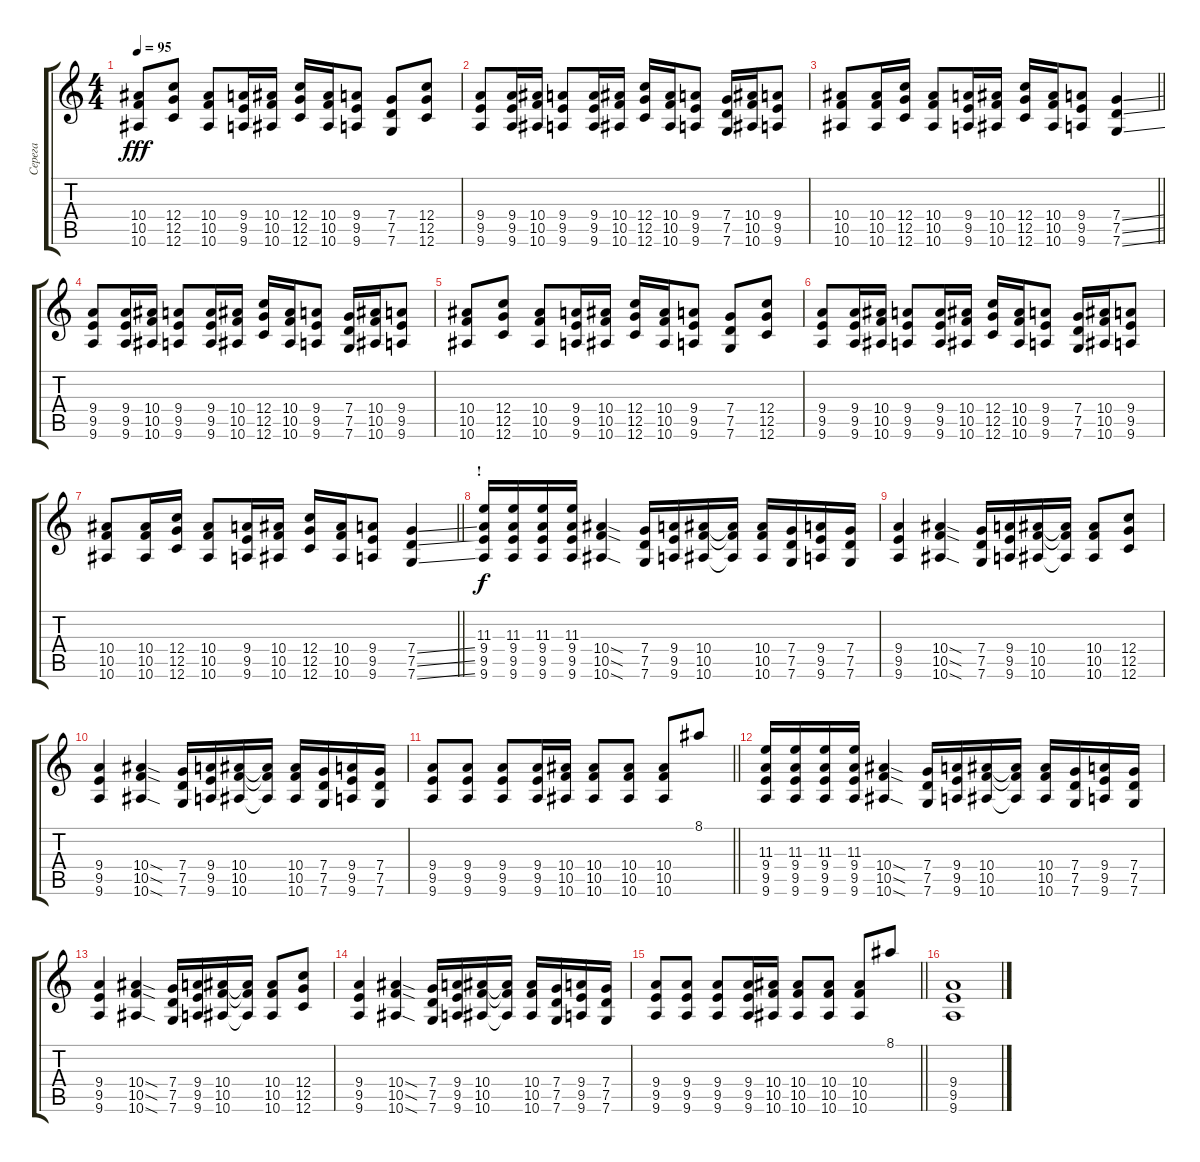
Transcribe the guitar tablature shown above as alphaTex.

\track ("Серега" "Серега") {instrument distortionguitar}
\staff {score tabs}
\tuning (D4 A3 F3 C3 G2 C2) {hide}
\ts (4 4)
\tempo 95
\clef g2
\ks c
(10.4 10.5 10.6).8{dy fff} (12.4 12.5 12.6).8 (10.4 10.5 10.6).8 (9.4 9.5 9.6).16 (10.4 10.5 10.6).16 (12.4 12.5 12.6).16 (10.4 10.5 10.6).16 (9.4 9.5 9.6).8 (7.4 7.5 7.6).8 (12.4 12.5 12.6).8 |
(9.4 9.5 9.6).8 (9.4 9.5 9.6).16 (10.4 10.5 10.6).16 (9.4 9.5 9.6).8 (9.4 9.5 9.6).16 (10.4 10.5 10.6).16 (12.4 12.5 12.6).16 (10.4 10.5 10.6).16 (9.4 9.5 9.6).8 (7.4 7.5 7.6).16 (10.4 10.5 10.6).16 (9.4 9.5 9.6).8 |
\barLineRight lightlight
(10.4 10.5 10.6).8 (10.4 10.5 10.6).16 (12.4 12.5 12.6).16 (10.4 10.5 10.6).8 (9.4 9.5 9.6).16 (10.4 10.5 10.6).16 (12.4 12.5 12.6).16 (10.4 10.5 10.6).16 (9.4 9.5 9.6).8 (7.4{ss} 7.5{ss} 7.6{ss}).4 |
(9.4 9.5 9.6).8 (9.4 9.5 9.6).16 (10.4 10.5 10.6).16 (9.4 9.5 9.6).8 (9.4 9.5 9.6).16 (10.4 10.5 10.6).16 (12.4 12.5 12.6).16 (10.4 10.5 10.6).16 (9.4 9.5 9.6).8 (7.4 7.5 7.6).16 (10.4 10.5 10.6).16 (9.4 9.5 9.6).8 |
(10.4 10.5 10.6).8 (12.4 12.5 12.6).8 (10.4 10.5 10.6).8 (9.4 9.5 9.6).16 (10.4 10.5 10.6).16 (12.4 12.5 12.6).16 (10.4 10.5 10.6).16 (9.4 9.5 9.6).8 (7.4 7.5 7.6).8 (12.4 12.5 12.6).8 |
(9.4 9.5 9.6).8 (9.4 9.5 9.6).16 (10.4 10.5 10.6).16 (9.4 9.5 9.6).8 (9.4 9.5 9.6).16 (10.4 10.5 10.6).16 (12.4 12.5 12.6).16 (10.4 10.5 10.6).16 (9.4 9.5 9.6).8 (7.4 7.5 7.6).16 (10.4 10.5 10.6).16 (9.4 9.5 9.6).8 |
\barLineRight lightlight
(10.4 10.5 10.6).8 (10.4 10.5 10.6).16 (12.4 12.5 12.6).16 (10.4 10.5 10.6).8 (9.4 9.5 9.6).16 (10.4 10.5 10.6).16 (12.4 12.5 12.6).16 (10.4 10.5 10.6).16 (9.4 9.5 9.6).8 (7.4{ss} 7.5{ss} 7.6{ss}).4 |
\section ("" "!")
(11.3 9.4 9.5 9.6).16{dy f} (11.3 9.4 9.5 9.6).16 (11.3 9.4 9.5 9.6).16 (11.3 9.4 9.5 9.6).16 (10.4{sod} 10.5{sod} 10.6{sod}).4 (7.4 7.5 7.6).16 (9.4 9.5 9.6).16 (10.4 10.5 10.6).16 (10.4{t} 10.5{t} 10.6{t}).16 (10.4 10.5 10.6).16 (7.4 7.5 7.6).16 (9.4 9.5 9.6).16 (7.4 7.5 7.6).16 |
(9.4 9.5 9.6).4 (10.4{sod} 10.5{sod} 10.6{sod}).4 (7.4 7.5 7.6).16 (9.4 9.5 9.6).16 (10.4 10.5 10.6).16 (10.4{t} 10.5{t} 10.6{t}).16 (10.4 10.5 10.6).8 (12.4 12.5 12.6).8 |
(9.4 9.5 9.6).4 (10.4{sod} 10.5{sod} 10.6{sod}).4 (7.4 7.5 7.6).16 (9.4 9.5 9.6).16 (10.4 10.5 10.6).16 (10.4{t} 10.5{t} 10.6{t}).16 (10.4 10.5 10.6).16 (7.4 7.5 7.6).16 (9.4 9.5 9.6).16 (7.4 7.5 7.6).16 |
\barLineRight lightlight
(9.4 9.5 9.6).8 (9.4 9.5 9.6).8 (9.4 9.5 9.6).8 (9.4 9.5 9.6).16 (10.4 10.5 10.6).16 (10.4 10.5 10.6).8 (10.4 10.5 10.6).8 (10.4 10.5 10.6).8 8.1.8 |
(11.3 9.4 9.5 9.6).16 (11.3 9.4 9.5 9.6).16 (11.3 9.4 9.5 9.6).16 (11.3 9.4 9.5 9.6).16 (10.4{sod} 10.5{sod} 10.6{sod}).4 (7.4 7.5 7.6).16 (9.4 9.5 9.6).16 (10.4 10.5 10.6).16 (10.4{t} 10.5{t} 10.6{t}).16 (10.4 10.5 10.6).16 (7.4 7.5 7.6).16 (9.4 9.5 9.6).16 (7.4 7.5 7.6).16 |
(9.4 9.5 9.6).4 (10.4{sod} 10.5{sod} 10.6{sod}).4 (7.4 7.5 7.6).16 (9.4 9.5 9.6).16 (10.4 10.5 10.6).16 (10.4{t} 10.5{t} 10.6{t}).16 (10.4 10.5 10.6).8 (12.4 12.5 12.6).8 |
(9.4 9.5 9.6).4 (10.4{sod} 10.5{sod} 10.6{sod}).4 (7.4 7.5 7.6).16 (9.4 9.5 9.6).16 (10.4 10.5 10.6).16 (10.4{t} 10.5{t} 10.6{t}).16 (10.4 10.5 10.6).16 (7.4 7.5 7.6).16 (9.4 9.5 9.6).16 (7.4 7.5 7.6).16 |
\barLineRight lightlight
(9.4 9.5 9.6).8 (9.4 9.5 9.6).8 (9.4 9.5 9.6).8 (9.4 9.5 9.6).16 (10.4 10.5 10.6).16 (10.4 10.5 10.6).8 (10.4 10.5 10.6).8 (10.4 10.5 10.6).8 8.1.8 |
(9.4 9.5 9.6).1
